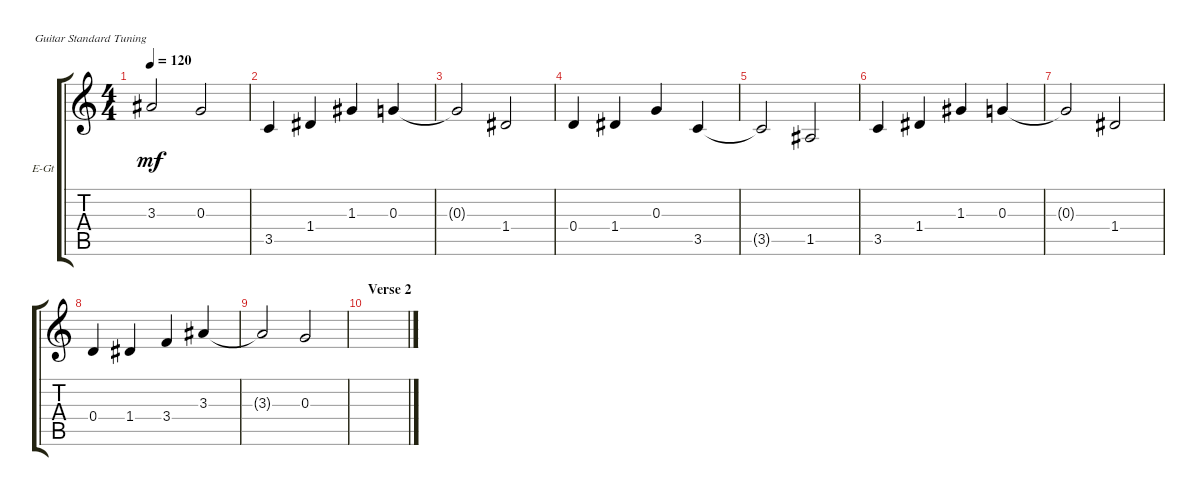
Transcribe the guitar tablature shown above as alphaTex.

\bracketExtendMode groupsimilarinstruments
\firstSystemTrackNameOrientation horizontal
\otherSystemsTrackNameOrientation horizontal
\track ("Electric Guitar 1" "E-Gt") {instrument distortionguitar}
\staff {score tabs}
\tuning (E4 B3 G3 D3 A2 E2)
\ts (4 4)
\tempo 120
\clef g2
\ks c
3.3{t}.2{dy mf} 0.3.2 |
3.5.4 1.4.4 1.3.4 0.3.4 |
0.3{t}.2 1.4.2 |
0.4.4 1.4.4 0.3.4 3.5.4 |
3.5{t}.2 1.5.2 |
3.5.4 1.4.4 1.3.4 0.3.4 |
0.3{t}.2 1.4.2 |
0.4.4 1.4.4 3.4.4 3.3.4 |
3.3{t}.2 0.3.2 |
\section ("" "Verse 2")
